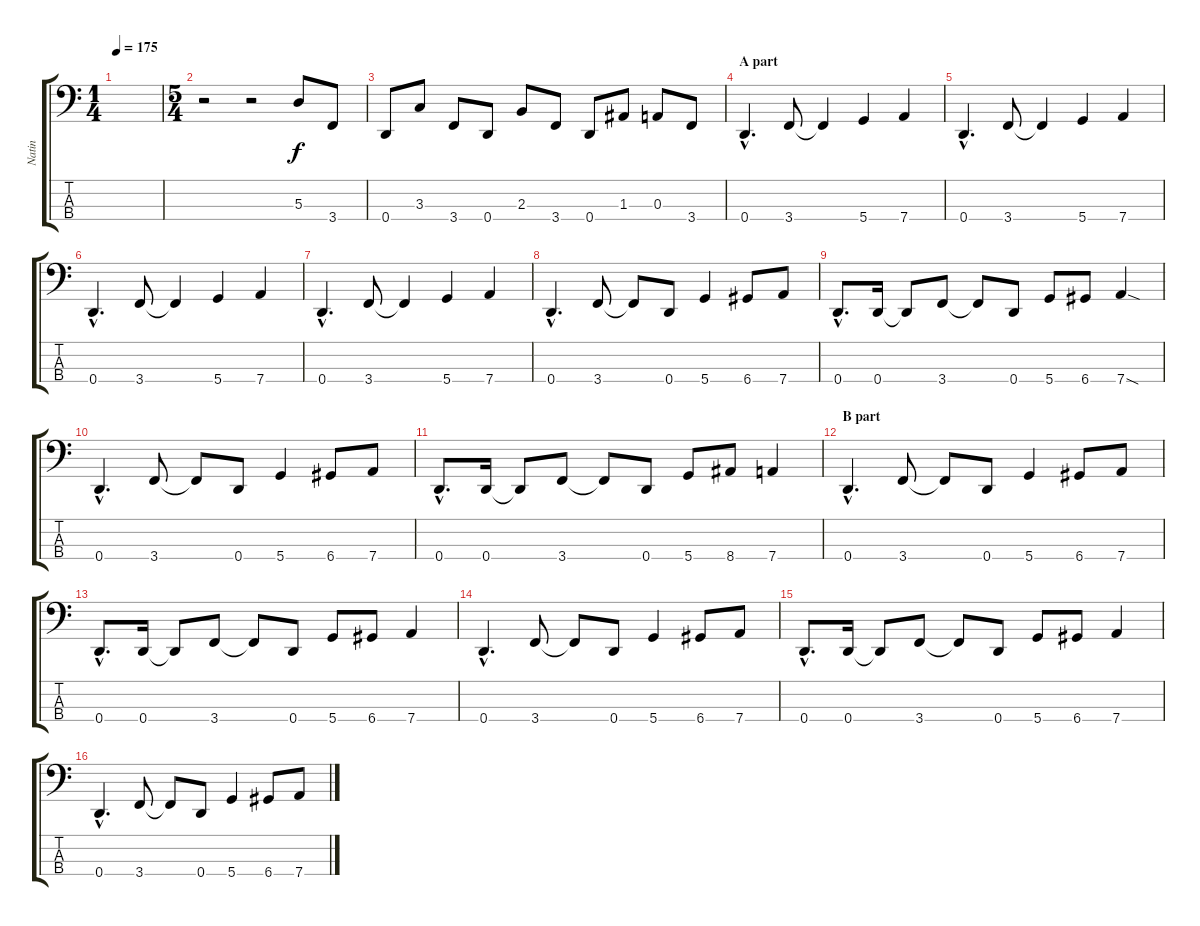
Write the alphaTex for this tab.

\track ("Natin" "Natin") {instrument electricbasspick}
\staff {score tabs}
\tuning (G2 D2 A1 D1) {hide}
\ts (1 4)
\tempo 175
\clef f4
\ks c
|
\ts (5 4)
r.2 r.2 5.3.8 3.4.8 |
0.4.8 3.3.8 3.4.8 0.4.8 2.3.8 3.4.8 0.4.8 1.3.8 0.3.8 3.4.8 |
\section ("" "A part")
0.4{hac}.4{d} 3.4.8 3.4{t}.4 5.4.4 7.4.4 |
0.4{hac}.4{d} 3.4.8 3.4{t}.4 5.4.4 7.4.4 |
0.4{hac}.4{d} 3.4.8 3.4{t}.4 5.4.4 7.4.4 |
0.4{hac}.4{d} 3.4.8 3.4{t}.4 5.4.4 7.4.4 |
0.4{hac}.4{d} 3.4.8 3.4{t}.8 0.4.8 5.4.4 6.4.8 7.4.8 |
0.4{hac}.8{d} 0.4.16 0.4{t}.8 3.4.8 3.4{t}.8 0.4.8 5.4.8 6.4.8 7.4{sod}.4 |
0.4{hac}.4{d} 3.4.8 3.4{t}.8 0.4.8 5.4.4 6.4.8 7.4.8 |
0.4{hac}.8{d} 0.4.16 0.4{t}.8 3.4.8 3.4{t}.8 0.4.8 5.4.8 8.4.8 7.4.4 |
\section ("" "B part")
0.4{hac}.4{d} 3.4.8 3.4{t}.8 0.4.8 5.4.4 6.4.8 7.4.8 |
0.4{hac}.8{d} 0.4.16 0.4{t}.8 3.4.8 3.4{t}.8 0.4.8 5.4.8 6.4.8 7.4.4 |
0.4{hac}.4{d} 3.4.8 3.4{t}.8 0.4.8 5.4.4 6.4.8 7.4.8 |
0.4{hac}.8{d} 0.4.16 0.4{t}.8 3.4.8 3.4{t}.8 0.4.8 5.4.8 6.4.8 7.4.4 |
0.4{hac}.4{d} 3.4.8 3.4{t}.8 0.4.8 5.4.4 6.4.8 7.4.8
